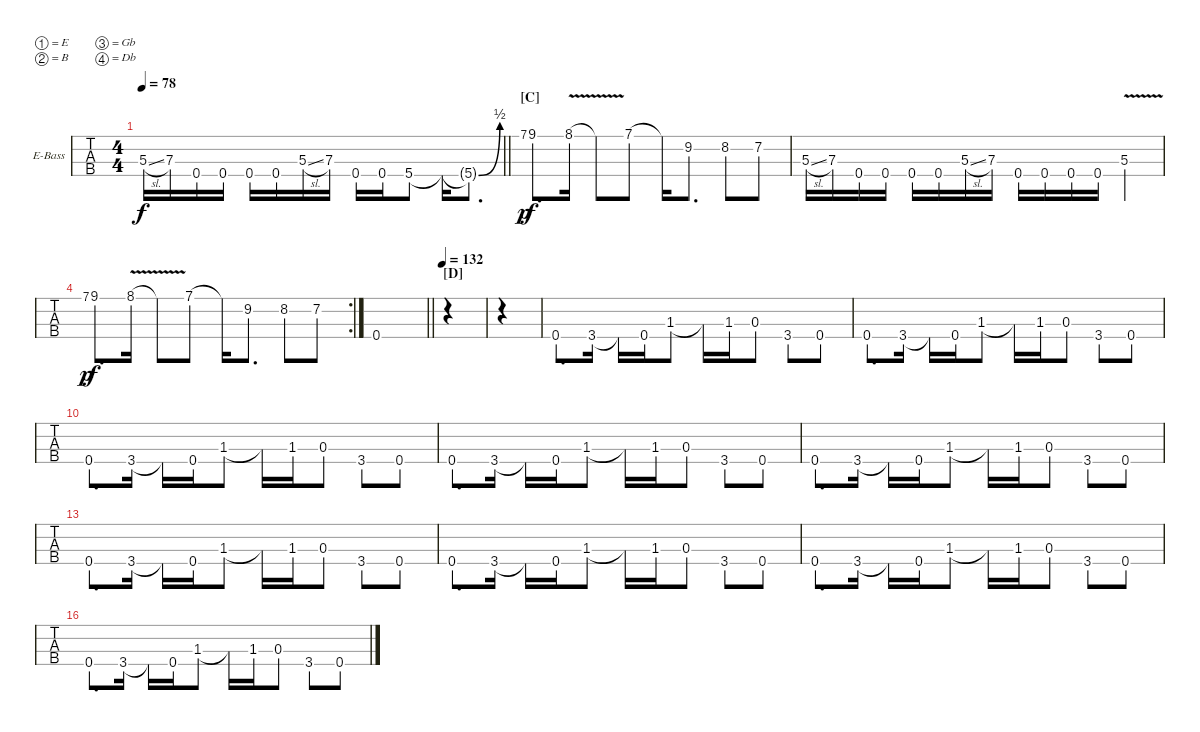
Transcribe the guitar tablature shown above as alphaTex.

\bracketExtendMode nobrackets
\firstSystemTrackNameOrientation horizontal
\otherSystemsTrackNameOrientation horizontal
\defaultBarNumberDisplay FirstOfSystem
\track ("Bass Down 1.5" "E-Bass") {instrument electricbassfinger}
\staff {tabs}
\tuning (E2 B1 Gb1 Db1)
\ts (4 4)
\tempo 78
\clef f4
\scale
0.271833
\barLineRight lightlight
\ks c#minor
5.3{sl}.16{dy f} 7.3.16 0.4.16 0.4.16 0.4.16 0.4.16 5.3{sl}.16 7.3.16 0.4.16 0.4.16 5.4.8 5.4{t}.16 5.4{be (bend 0 0 60 2) t}.8{d} |
\section ("C" "")
\scale
0.225092 7.1.8{gr dy p} 9.1.8{d dy f} 8.1{v}.16 8.1{v t}.8 7.1.8 7.1{t}.16 9.2.8{d} 8.2.8 7.2.8 |
\scale
0.270603 5.3{sl}.16 7.3.16 0.4.16 0.4.16 0.4.16 0.4.16 5.3{sl}.16 7.3.16 0.4.16 0.4.16 0.4.16 0.4.16 5.3{v}.4 |
\rc 2
\scale
0.232472 7.1.8{gr dy p} 9.1.8{d dy f} 8.1{v}.16 8.1{v t}.8 7.1.8 7.1{t}.16 9.2.8{d} 8.2.8 7.2.8 |
\scale
0.160428
\barLineRight lightlight
0.4.1 |
\section ("D" "")
\tempo 132
\scale
0.160428 |
\scale
0.160428 |
\scale
0.518717 0.4.8{d} 3.4.16 3.4{t}.16 0.4.16 1.3.8 1.3{t}.16 1.3.16 0.3.8 3.4.8 0.4.8 |
\scale
0.25 0.4.8{d} 3.4.16 3.4{t}.16 0.4.16 1.3.8 1.3{t}.16 1.3.16 0.3.8 3.4.8 0.4.8 |
\scale
0.25 0.4.8{d} 3.4.16 3.4{t}.16 0.4.16 1.3.8 1.3{t}.16 1.3.16 0.3.8 3.4.8 0.4.8 |
\scale
0.25 0.4.8{d} 3.4.16 3.4{t}.16 0.4.16 1.3.8 1.3{t}.16 1.3.16 0.3.8 3.4.8 0.4.8 |
\scale
0.25 0.4.8{d} 3.4.16 3.4{t}.16 0.4.16 1.3.8 1.3{t}.16 1.3.16 0.3.8 3.4.8 0.4.8 |
\scale
0.25 0.4.8{d} 3.4.16 3.4{t}.16 0.4.16 1.3.8 1.3{t}.16 1.3.16 0.3.8 3.4.8 0.4.8 |
\scale
0.25 0.4.8{d} 3.4.16 3.4{t}.16 0.4.16 1.3.8 1.3{t}.16 1.3.16 0.3.8 3.4.8 0.4.8 |
\scale
0.25 0.4.8{d} 3.4.16 3.4{t}.16 0.4.16 1.3.8 1.3{t}.16 1.3.16 0.3.8 3.4.8 0.4.8 |
\scale
0.25 0.4.8{d} 3.4.16 3.4{t}.16 0.4.16 1.3.8 1.3{t}.16 1.3.16 0.3.8 3.4.8 0.4.8
